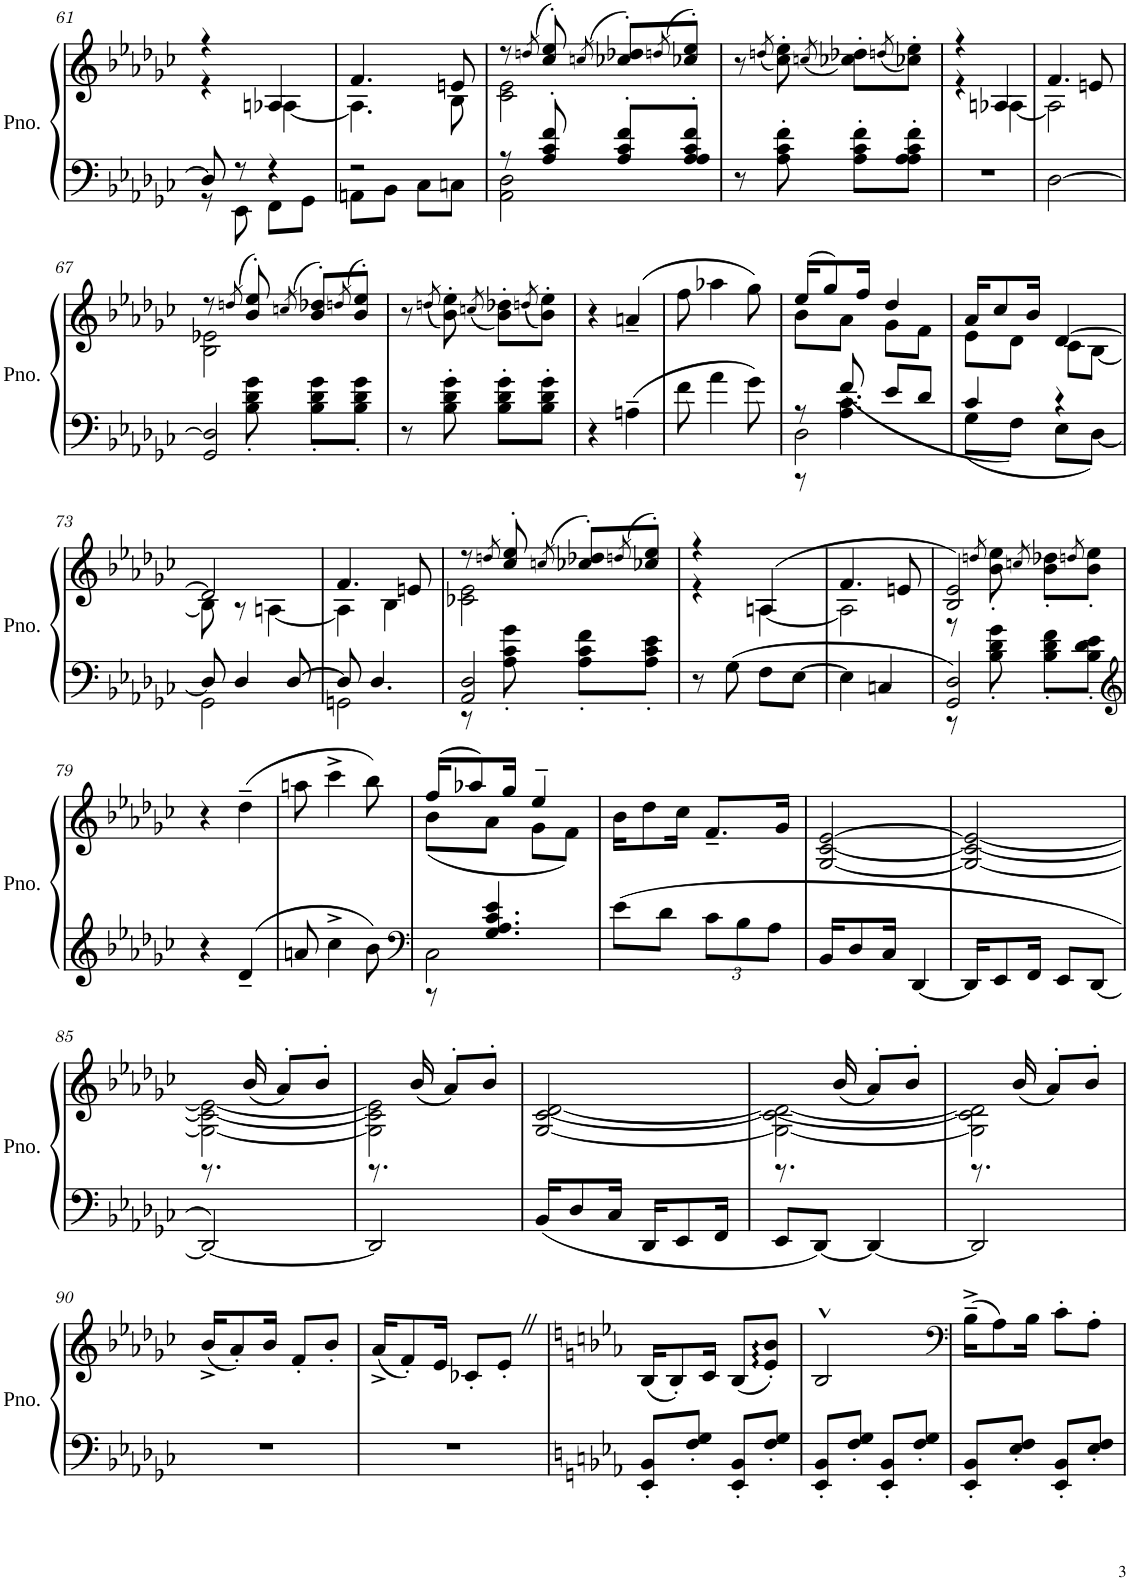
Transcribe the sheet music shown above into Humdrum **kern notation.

**kern	**kern
*part1	*part1
*staff2	*staff1
*I"Piano	*
*I'Pno.	*
!!LO:PB:g=z
*clefF4	*clefG2
*k[b-e-a-d-g-c-]	*k[b-e-a-d-g-c-]
*M2/4	*M2/4
=61	=61
*^	*^
8D-/]	8r	4r	4r
8r	8EE-\	.	.
4r	8FF\L	4An/	[4A-X\
.	8GG-\J	.	.
=62	=62	=62	=62
2r	8AAn\L	4.f/	4.A-\]
.	8BB-\J	.	.
.	8C-\L	.	.
.	8Cn\J	8en/	8B-\
=63	=63	=63	=63
8r	2AA-\ 2D-\	8r	2c-\ 2e-\
.	.	(8qddn/	.
8A-/' 8c-/' 8f/'	.	8cc-/' 8ee-/')	.
.	.	(8qccn/	.
8A-/' 8c-/' 8f/'L	.	8cc-X/' 8dd-X/'L)	.
.	.	(8qddn/	.
8A-/' 8A-/' 8c-/' 8f/'J	.	8cc-X/' 8ee-/'J)	.
*v	*v	*	*
*	*v	*v
=64	=64
8r	8r
.	(8qddn/
8A-\' 8c-\' 8f\'	8cc-\' 8ee-\')
.	(8qccn/
8A-\' 8c-\' 8f\'L	8cc-X\' 8dd-X\'L)
.	(8qddn/
8A-\' 8A-\' 8c-\' 8f\'J	8cc-X\' 8ee-\'J)
=65	=65
*	*^
2r	4r	4r
.	4An/	[4A-X\
=66	=66	=66
[2D-\	4.f/	2A-\]
.	8en/	.
!!LO:LB:g=z	!!
=67	=67	=67
*^	*	*
2GG-/ 2D-/]	8ryy	8r	2B-\ 2e-X\
.	.	(8qddn/	.
.	8B-\' 8d-\' 8g-\'	8b-/' 8ee-/')	.
.	.	(8qccn/	.
.	8B-\' 8d-\' 8g-\'L	8b-/' 8dd-X/'L)	.
.	.	(8qddn/	.
.	8B-\' 8d-\' 8g-\'J	8b-/' 8ee-/'J)	.
*v	*v	*	*
*	*v	*v
=68	=68
8r	8r
.	(8qddn/
8B-\' 8d-\' 8g-\'	8b-\' 8ee-\')
.	(8qccn/
8B-\' 8d-\' 8g-\'L	8b-\' 8dd-X\'L)
.	(8qddn/
8B-\' 8d-\' 8g-\'J	8b-\' 8ee-\'J)
=69	=69
4r	4r
4An~\	(4an~/
=70	=70
8f\	8ff\
4a-\	4aa-X\
8g-\	8gg-\)
=71	=71
*^	*^
*	*^	*	*
8r	2D-\	8r	(16ee-/KL	8b-\L
.	.	.	8gg-/)	.
8f/	.	4.A-\ 4.c-\	.	8a-\J
.	.	.	16ff/Jk	.
8e-/L	.	.	4dd-/	8g-\L
8d-/J	.	.	.	8f\J
*	*v	*v	*	*
=72	=72	=72	=72
4c-/	8G-\L	16a-/KL	8e-\L
.	.	8cc-/	.
.	8F\J	.	8d-\J
.	.	16b-/Jk	.
4r	8E-\L	[4d-/	8c-\L
.	[8D-\J	.	[8B-\J
!!LO:LB:g=z	!!
=73	=73	=73	=73
2GG-\	8D-/]	2d-/]	8B-\]
.	4D-/	.	8r
.	.	.	[4An\
.	[8D-/	.	.
=74	=74	=74	=74
2GGn\	8D-/]	4.f/	4A\]
.	4.D-/	.	.
.	.	.	4B-\
.	.	8en/	.
=75	=75	=75	=75
2AA-/ 2D-/	8r	8r	2c-X\ 2e-\
.	.	8qddn/	.
.	8A-\' 8c-\' 8g-\'	8cc-/' 8ee-/'	.
.	.	(8qccn/	.
.	8A-\' 8c-\' 8f\'L	8cc-X/' 8dd-X/'L)	.
.	.	(8qddn/	.
.	8A-\' 8c-\' 8e-\'J	8cc-X/' 8ee-/'J)	.
*v	*v	*	*
=76	=76	=76
8r	4r	4r
8G-\	.	.
8F\L	(4An/	[4A\
[8E-\J	.	.
=77	=77	=77
4E-\]	4.f/	2A\]
4Cn/	.	.
.	8en/	.
=78	=78	=78
*^	*	*
2GG-/ 2D-/	8r	2B-/ 2e-/)	8r
.	.	.	8qddn/
.	8B-\' 8d-\' 8g-\'	.	8b-\' 8ee-\'
.	.	.	8qccn/
.	8B-\' 8d-\' 8f\'L	.	8b-\' 8dd-X\'L
.	.	.	8qddn/
.	8B-\' 8d-\' 8e-\'J	.	8b-\' 8ee-\'J
*v	*v	*	*
*	*v	*v
!!LO:LB:g=z
=79	=79
*clefG2	*
4r	4r
4d-~/	(4dd-~\
=80	=80
8an/	8aan\
4cc-^\	4ccc-^\
8b-\	8bb-\)
=81	=81
*clefF4	*
*^	*^
2C-\	8r	(16ff/KL	(8b-\L
.	.	8aa-X/)	.
.	4.G-/ 4.A-/ 4.c-/ 4.e-/	.	8a-\J
.	.	16gg-/Jk	.
.	.	4ee-~/	8g-\L
.	.	.	8f\J)
*v	*v	*	*
*	*v	*v
=82	=82
8e-\L	16b-\KL
.	8dd-\
8d-\J	.
.	16cc-\Jk
*Xbrackettup	*
12c-\L	8.f~/L
12B-\	.
12A-\J	.
.	16g-/Jk
=83	=83
16BB-/KL	[2G-/ [2c-/ [2e-/
8D-/	.
16C-/Jk	.
[4DD-/	.
=84	=84
16DD-/KL]	2G-/_ 2c-/_ 2e-/_
8EE-/	.
16FF/Jk	.
8EE-/L	.
[8DD-/J	.
!!LO:LB:g=z
=85	=85
*	*^
2DD-/_	2G-\_ 2c-\_ 2e-\_	8.r
.	.	(16b-/
.	.	8a-'/L)
.	.	8b-'/J
=86	=86	=86
2DD-/]	2G-\] 2c-\] 2e-\]	8.r
.	.	(16b-/
.	.	8a-'/L)
.	.	8b-'/J
*	*v	*v
=87	=87
16BB-/KL	[2G-/ [2c-/ [2d-/
8D-/	.
16C-/Jk	.
16DD-/KL	.
8EE-/	.
16FF/Jk	.
=88	=88
*	*^
8EE-/L	2G-\_ 2c-\_ 2d-\_	8.r
[8DD-/J	.	.
.	.	(16b-/
4DD-/_	.	8a-'/L)
.	.	8b-'/J
=89	=89	=89
2DD-/]	2G-\] 2c-\] 2d-\]	8.r
.	.	(16b-/
.	.	8a-'/L)
.	.	8b-'/J
*	*v	*v
!!LO:LB:g=z
=90	=90
2r	(16b-^/KL
.	8a-'/)
.	16b-/Jk
.	8f'/L
.	8b-'/J
=91	=91
2r	(16a-^/KL
.	8f'/)
.	16e-/Jk
.	8c-X'/L
.	8e-'Z/J
=92	=92
*k[b-e-a-]	*k[b-e-a-]
8EE-/' 8BB-/'L	(16B-/KL
.	8B-'/)
8F/' 8G/'J	.
.	16c/Jk
8EE-/' 8BB-/'L	(8B-/L
8F/' 8G/'J	8e-/' 8b-/'J)
=93	=93
8EE-/' 8BB-/'L	2B-^^/
8F/' 8G/'J	.
8EE-/' 8BB-/'L	.
8F/' 8G/'J	.
=94	=94
*	*clefF4
8EE-/' 8BB-/'L	(16B-~^\KL
.	8A-\)
8E-/' 8F/'J	.
.	16B-\Jk
8EE-/' 8BB-/'L	8c'\L
8E-/' 8F/'J	8A-'\J
=	=
*-	*-
